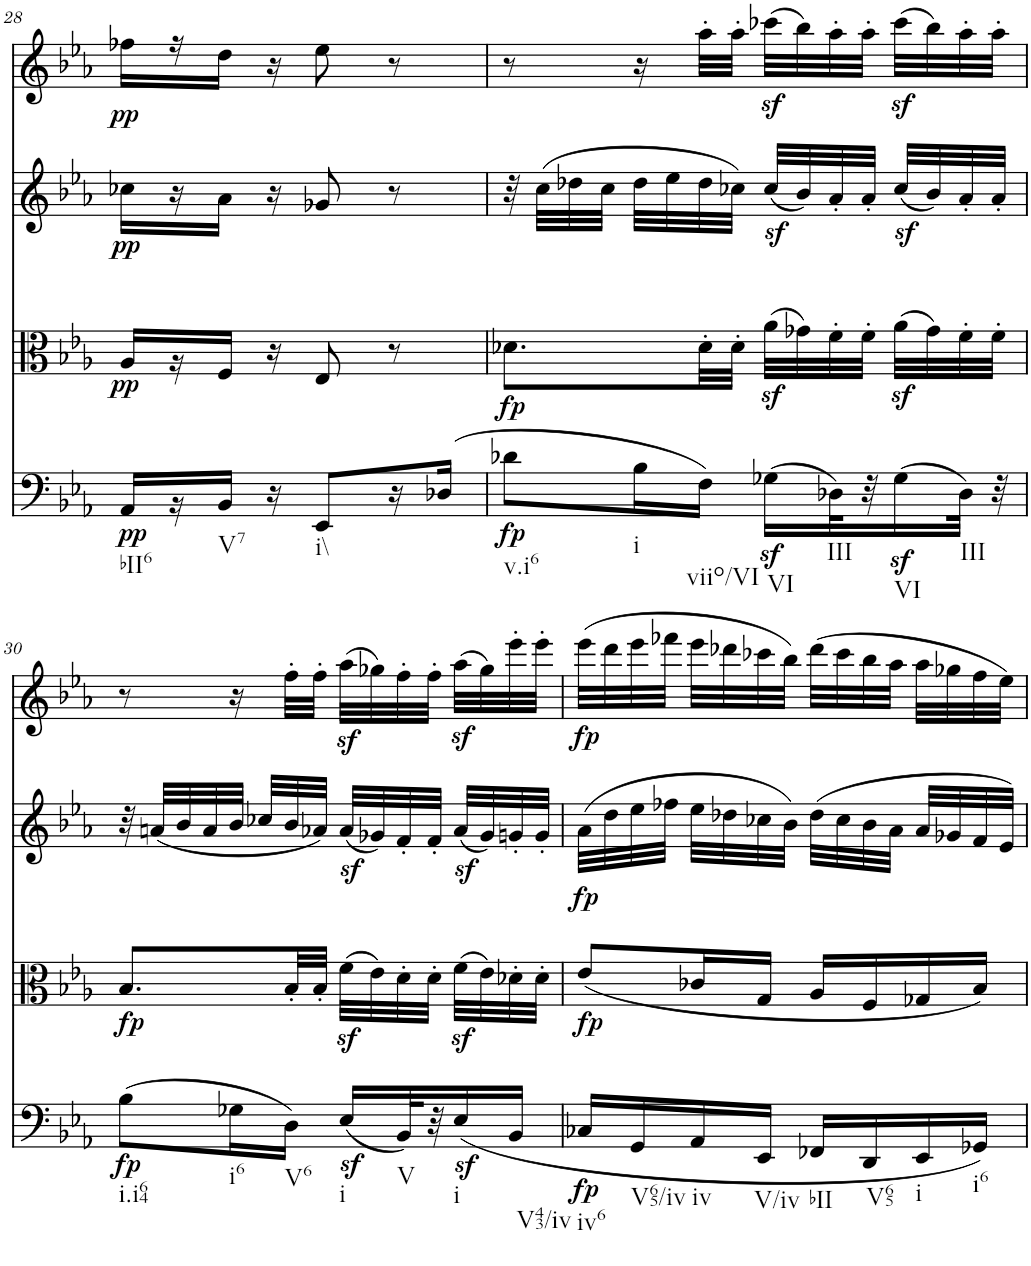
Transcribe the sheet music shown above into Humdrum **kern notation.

**kern	**dynam	**kern	**dynam	**kern	**dynam	**kern	**dynam
*part4	*part4	*part3	*part3	*part2	*part2	*part1	*part1
*staff4	*staff4	*staff3	*staff3	*staff2	*staff2	*staff1	*staff1
*I"Violoncello	*	*I"Viola	*	*I"Violin II	*	*I"Violin I	*
*I'Vc	*	*I'Vla	*	*I'Vln	*	*I'Vln	*
!!LO:PB:g=z
*clefF4	*	*clefC3	*	*clefG2	*	*clefG2	*
*k[b-e-a-]	*	*k[b-e-a-]	*	*k[b-e-a-]	*	*k[b-e-a-]	*
*E-:	*	*E-:	*	*E-:	*	*E-:	*
*M2/4	*	*M2/4	*	*M2/4	*	*M2/4	*
=28	=28	=28	=28	=28	=28	=28	=28
!LO:TX:b:t=bII6	!	!	!	!	!	!	!
!	!LO:DY:b	!	!LO:DY:b	!	!LO:DY:b	!	!LO:DY:b
16AA-/LL	pp	16A-/LL	pp	16cc-X\LL	pp	16ff-X\LL	pp
16r	.	16r	.	16r	.	16r	.
!LO:TX:b:t=V7	!	!	!	!	!	!	!
16BB-/JJ	.	16F/JJ	.	16a-\JJ	.	16dd\JJ	.
16r	.	16r	.	16r	.	16r	.
!LO:TX:b:t=i\\	!	!	!	!	!	!	!
8EE-/L	.	8E-/	.	8g-X/	.	8ee-\	.
16r	.	8r	.	8r	.	8r	.
(>16D-X/JJ	.	.	.	.	.	.	.
=29	=29	=29	=29	=29	=29	=29	=29
!LO:TX:b:t=v.i6	!	!	!	!	!	!	!
!	!LO:DY:b	!	!LO:DY:b	!	!	!	!
8d-X\L	fp	8.d-X\L	fp	32r	.	8r	.
.	.	.	.	(32cc\LLL	.	.	.
.	.	.	.	32dd-X\	.	.	.
.	.	.	.	32cc\JJJ	.	.	.
!LO:TX:b:t=i	!	!	!	!	!	!	!
16B-\L	.	.	.	32dd-\LLL	.	16r	.
.	.	.	.	32ee-\	.	.	.
!LO:TX:b:t=viio/VI	!	!	!	!	!	!	!
16F\JJ)	.	32d-'\LL	.	32dd-\	.	32aa-'\LLL	.
.	.	32d-'\JJJ	.	32cc-X\JJJ)	.	32aa-'\JJJ	.
!LO:TX:b:t=VI	!	!	!	!	!	!	!
(16G-Xz<\LL	.	(32a-z<\LLL	.	(32cc-z</LLL	.	(32ccc-Xz<\LLL	.
.	.	32g-X\)	.	32b-/)	.	32bb-\)	.
!LO:TX:b:t=III	!	!	!	!	!	!	!
32D-X\L)	.	32f'\	.	32a-'/	.	32aa-'\	.
32r	.	32f'\JJJ	.	32a-'/JJJ	.	32aa-'\JJJ	.
!LO:TX:b:t=VI	!	!	!	!	!	!	!
(16G-z<\	.	(32a-z<\LLL	.	(32cc-z</LLL	.	(32ccc-z<\LLL	.
.	.	32g-\)	.	32b-/)	.	32bb-\)	.
!LO:TX:b:t=III	!	!	!	!	!	!	!
32D-\JJk)	.	32f'\	.	32a-'/	.	32aa-'\	.
32r	.	32f'\JJJ	.	32a-'/JJJ	.	32aa-'\JJJ	.
!!LO:LB:g=z
=30	=30	=30	=30	=30	=30	=30	=30
!LO:TX:b:t=i.i64	!	!	!	!	!	!	!
!	!LO:DY:b	!	!LO:DY:b	!	!	!	!
(8B-\L	fp	8.B-/L	fp	32r	.	8r	.
.	.	.	.	(32an/LLL	.	.	.
.	.	.	.	32b-/	.	.	.
.	.	.	.	32a/	.	.	.
!LO:TX:b:t=i6	!	!	!	!	!	!	!
16G-X\L	.	.	.	32b-/JJJ	.	16r	.
.	.	.	.	32cc-X/LLL	.	.	.
!LO:TX:b:t=V6	!	!	!	!	!	!	!
16D\JJ)	.	32B-'/LL	.	32b-/	.	32ff'\LLL	.
.	.	32B-'/JJJ	.	32a-X/JJJ)	.	32ff'\JJJ	.
!LO:TX:b:t=i	!	!	!	!	!	!	!
(16E-z</LL	.	(32fz<\LLL	.	(32a-z</LLL	.	(32aa-z<\LLL	.
.	.	32e-\)	.	32g-X/)	.	32gg-X\)	.
!LO:TX:b:t=V	!	!	!	!	!	!	!
32BB-/L)	.	32d'\	.	32f'/	.	32ff'\	.
32r	.	32d'\JJJ	.	32f'/JJJ	.	32ff'\JJJ	.
!LO:TX:b:t=i	!	!	!	!	!	!	!
(<16E-z</	.	(32fz<\LLL	.	(32a-z</LLL	.	(32aa-z<\LLL	.
.	.	32e-\)	.	32g-/)	.	32gg-\)	.
!LO:TX:b:t=V43/iv	!	!	!	!	!	!	!
16BB-/JJ	.	32d-X'\	.	32gn'/	.	32eee-'\	.
.	.	32d-'\JJJ	.	32g'/JJJ	.	32eee-'\JJJ	.
=31	=31	=31	=31	=31	=31	=31	=31
!LO:TX:b:t=iv6	!	!	!	!	!	!	!
!	!LO:DY:b	!	!LO:DY:b	!	!LO:DY:b	!	!LO:DY:b
16C-X/LL	fp	(8e-/L	fp	(32a-\LLL	fp	(32eee-\LLL	fp
.	.	.	.	32dd\	.	32ddd\	.
!LO:TX:b:t=V65/iv	!	!	!	!	!	!	!
16GG/	.	.	.	32ee-\	.	32eee-\	.
.	.	.	.	32ff-X\JJJ	.	32fff-X\JJJ	.
!LO:TX:b:t=iv	!	!	!	!	!	!	!
16AA-/	.	16c-X/L	.	32ee-\LLL	.	32eee-\LLL	.
.	.	.	.	32dd-X\	.	32ddd-X\	.
!LO:TX:b:t=V/iv	!	!	!	!	!	!	!
16EE-/JJ	.	16G/JJ	.	32cc-X\	.	32ccc-X\	.
.	.	.	.	32b-\JJJ)	.	32bb-\JJJ)	.
!LO:TX:b:t=bII	!	!	!	!	!	!	!
16FF-X/LL	.	16A-/LL	.	(32dd-\LLL	.	(32ddd-\LLL	.
.	.	.	.	32cc-\	.	32ccc-\	.
!LO:TX:b:t=V65	!	!	!	!	!	!	!
16DD/	.	16F/	.	32b-\	.	32bb-\	.
.	.	.	.	32a-\JJJ	.	32aa-\JJJ	.
!LO:TX:b:t=i	!	!	!	!	!	!	!
16EE-/	.	16G-X/	.	32a-/LLL	.	32aa-\LLL	.
.	.	.	.	32g-X/	.	32gg-X\	.
!LO:TX:b:t=i6	!	!	!	!	!	!	!
16GG-X/JJ)	.	16B-/JJ)	.	32f/	.	32ff\	.
.	.	.	.	32e-/JJJ)	.	32ee-\JJJ)	.
=	=	=	=	=	=	=	=
*-	*-	*-	*-	*-	*-	*-	*-
